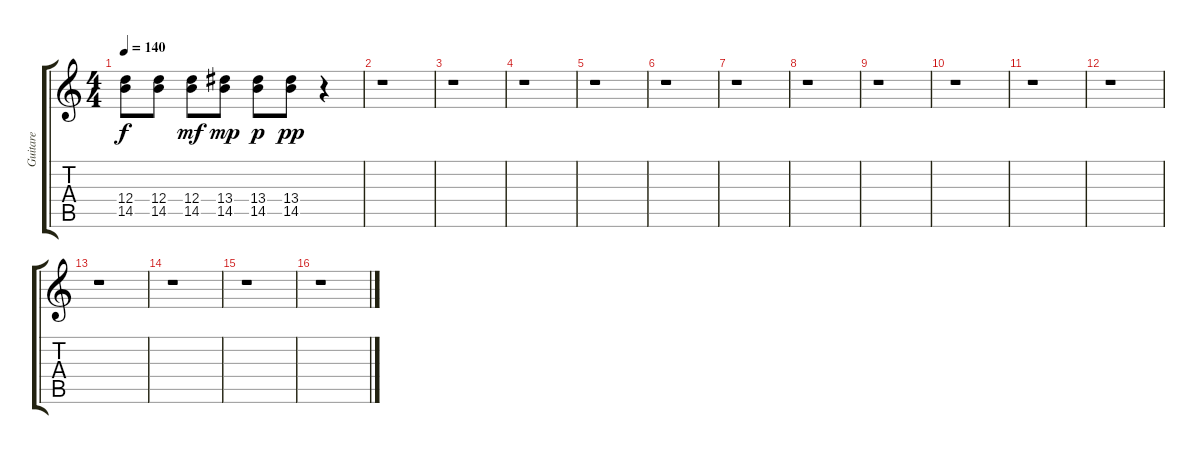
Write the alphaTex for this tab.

\track ("Guitare" "Guitare") {instrument electricguitarjazz}
\staff {score tabs}
\tuning (E4 B3 G3 D3 A2 E2) {hide}
\ts (4 4)
\tempo 140
\clef g2
\ks c
(12.4 14.5).8{dy f} (12.4 14.5).8 (12.4 14.5).8{dy mf} (13.4 14.5).8{dy mp} (13.4 14.5).8{dy p} (13.4 14.5).8{dy pp} r.4 |
r.1 |
r.1 |
r.1 |
r.1 |
r.1 |
r.1 |
r.1 |
r.1 |
r.1 |
r.1 |
r.1 |
r.1 |
r.1 |
r.1 |
r.1
